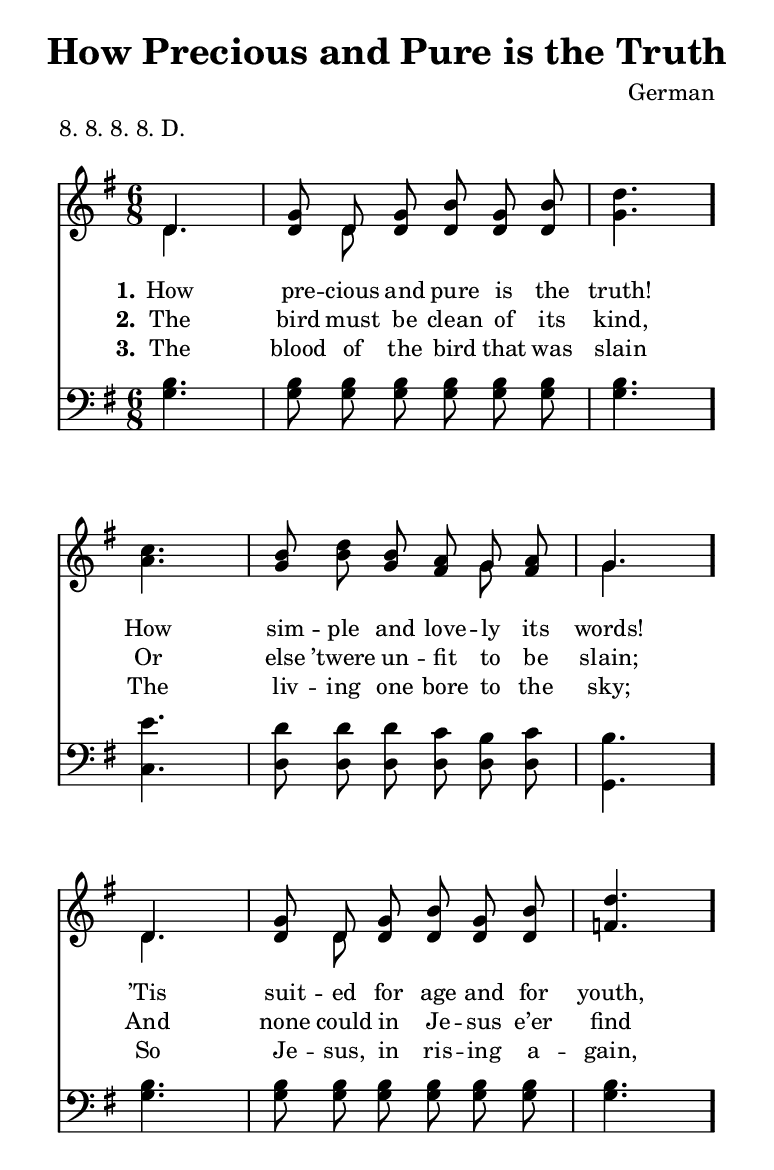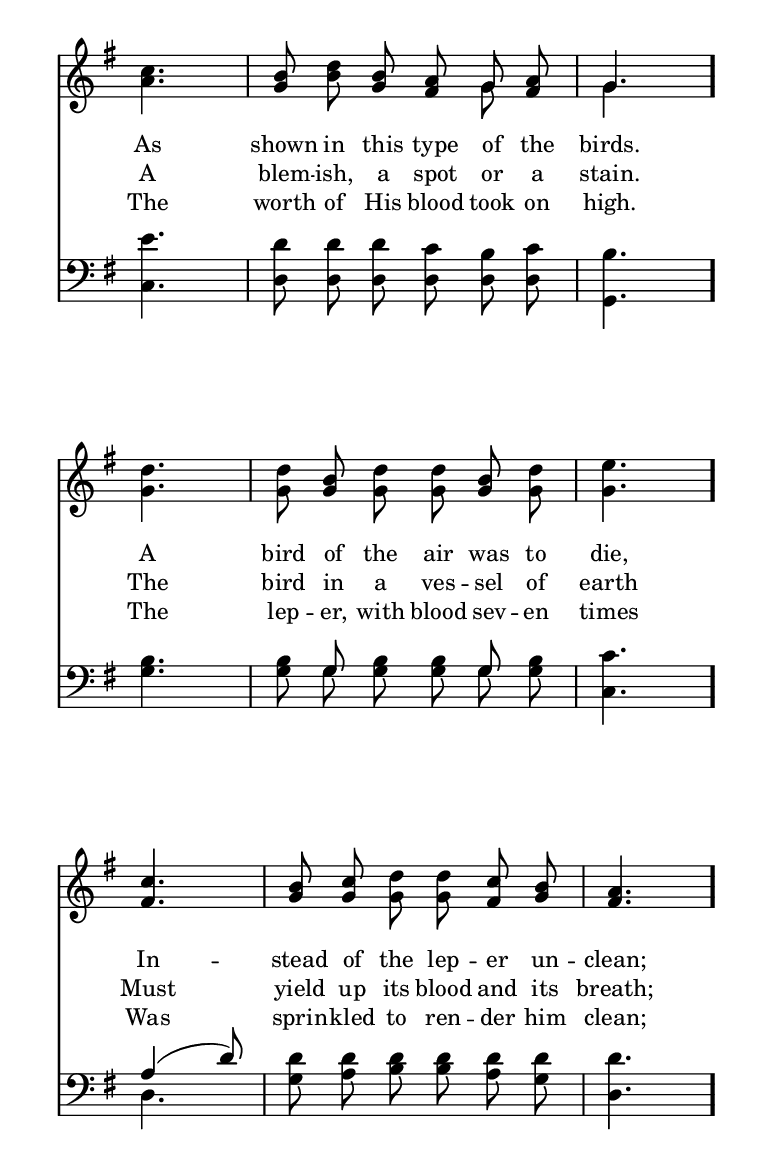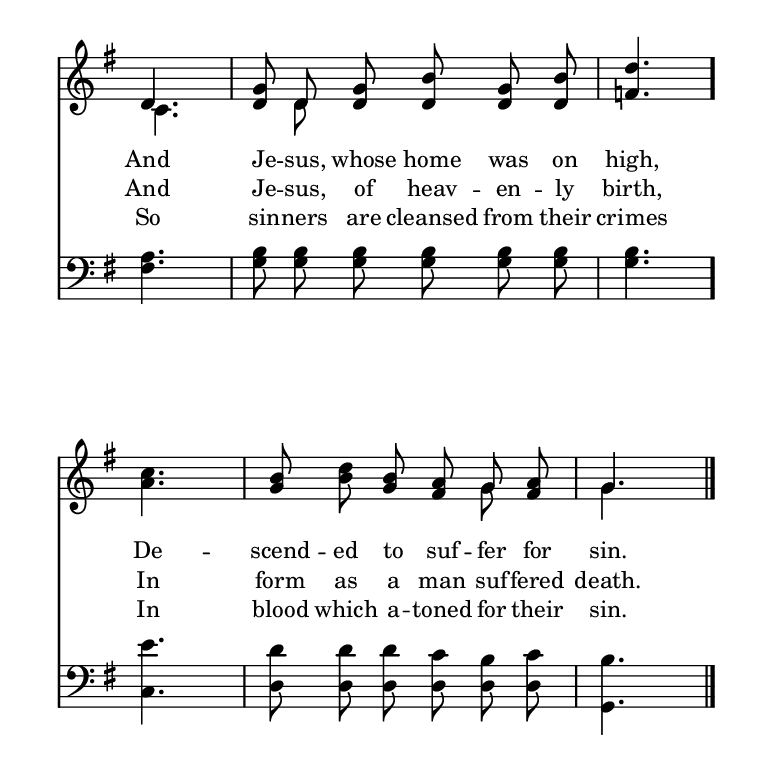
\include "common/global.ily"
\paper {
  \include "common/paper.ily"
}

\header{
  %gospel
  hymnnumber = "18"
  title = "How Precious and Pure is the Truth"
  tunename = "De Fleury"
  meter = "8. 8. 8. 8. D."
  poet = ""
  composer = "German"
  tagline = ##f
}

% for fermata in MIDI
ta = { \tempo 4=70 }
tb = { \tempo 4=35 }

patternAA = { c4.     | c8 c8 c8 c8 c8 c8 | c4. } % All except line 6 tenor
patternAB = { c4( c8) | c8 c8 c8 c8 c8 c8 | c4. } % Line 6 tenor

global = {
  \include "common/overrides.ily"
  \override Staff.TimeSignature.style = #'numbered
  \time 6/8
  \override Score.MetronomeMark.transparent = ##t % hide all fermata changes too
  \ta
  \key g \major
  \partial 4.
  \autoBeamOff
}

notesSoprano = {
\global
\relative c' {

  \changePitch \patternAA { d  | g d g b g b | d }
  \changePitch \patternAA { c  | b d b a g a | g }
  \changePitch \patternAA { d  | g d g b g b | d }
  \changePitch \patternAA { c  | b d b a g a | g }

  \changePitch \patternAA { d' | d b d d b d | e }
  \changePitch \patternAA { c  | b c d d c b | a }
  \changePitch \patternAA { d, | g d g b g b | d }
  \changePitch \patternAA { c  | b d b a g a | g }

  \bar "|."

}
}

notesAlto = {
\global
\relative e' {

  \changePitch \patternAA { d   | d d d d d d     | g   }
  \changePitch \patternAA { a   | g b g fis g fis | g   }
  \changePitch \patternAA { d   | d d d d d d     | f   }
  \changePitch \patternAA { a   | g b g fis g fis | g   }

  \changePitch \patternAA { g   | g g g g g g     | g   }
  \changePitch \patternAA { fis | g g g g fis g   | fis }
  \changePitch \patternAA { c   | d d d d d d     | f   }
  \changePitch \patternAA { a   | g b g fis g fis | g   }

}
}

notesTenor = {
\global
\relative a {

  \changePitch \patternAA { b   | b b b b b b | b }
  \changePitch \patternAA { e   | d d d c b c | b }
  \changePitch \patternAA { b   | b b b b b b | b }
  \changePitch \patternAA { e   | d d d c b c | b }

  \changePitch \patternAA { b   | b g b b g b | c }
  \changePitch \patternAB { a d | d d d d d d | d }
  \changePitch \patternAA { a   | b b b b b b | b }
  \changePitch \patternAA { e   | d d d c b c | b }

}
}

notesBass = {
\global
\relative f {

  \changePitch \patternAA { g   | g g g g g g | g  }
  \changePitch \patternAA { c,  | d d d d d d | g, }
  \changePitch \patternAA { g'  | g g g g g g | g  }
  \changePitch \patternAA { c,  | d d d d d d | g, }

  \changePitch \patternAA { g'  | g g g g g g | c, }
  \changePitch \patternAA { d   | g a b b a g | d  }
  \changePitch \patternAA { fis | g g g g g g | g  }
  \changePitch \patternAA { c,  | d d d d d d | g,  }

}
}

wordsA = \lyricmode {
\set stanza = "1."

How pre -- cious and pure is the truth! \bar "."
How sim -- ple and love -- ly its words! \bar "." \eogbreak
’Tis suit -- ed for age and for youth, \bar "."
As shown in this type of the birds. \bar "." \eogbreak
A bird of the air was to die, \bar "."
In -- stead of the lep -- er un -- clean; \bar "." \eogbreak
And Je -- sus, whose home was on high, \bar "."
De -- scend -- ed to suf -- fer for sin. \bar "." \eogbreak

}

wordsB = \lyricmode {
\set stanza = "2."

The bird must be clean of its kind,
Or else ’twere un -- fit to be slain;
And none could in Je -- sus e’er find
A blem -- ish, a spot or a stain.
The bird in a ves -- sel of earth
Must yield up its blood and its breath;
And Je -- sus, of heav -- en -- ly birth,
In form as a man suf -- fered death.

}

wordsC = \lyricmode {
\set stanza = "3."

The blood of the bird that was slain
The liv -- ing one bore to the sky;
So Je -- sus, in ris -- ing a -- gain,
The worth of His blood took on high.
The lep -- er, with blood sev -- en times
Was sprin -- kled to ren -- der him clean;
So sin -- ners are cleansed from their crimes
In blood which a -- toned for their sin.

}

\score {
  \context ChoirStaff <<
    \context Staff = upper <<
      \set Staff.autoBeaming = ##f
      \set ChoirStaff.systemStartDelimiter = #'SystemStartBar
      \set ChoirStaff.printPartCombineTexts = ##f
      \partcombine #'(2 . 9) \notesSoprano \notesAlto
      \context NullVoice = sopranos { \voiceOne << \notesSoprano >> }
      \context NullVoice = altos { \voiceTwo << \notesAlto >> }
      \context Lyrics = one   \lyricsto sopranos \wordsA
      \context Lyrics = two   \lyricsto sopranos \wordsB
      \context Lyrics = three \lyricsto sopranos \wordsC
      %\context Lyrics = four  \lyricsto sopranos \wordsD
      %\context Lyrics = five  \lyricsto sopranos \wordsE
    >>
    \context Staff = men <<
      \set Staff.autoBeaming = ##f
      \clef bass
      \set ChoirStaff.printPartCombineTexts = ##f
      \partcombine #'(2 . 9) \notesTenor \notesBass
      \context NullVoice = tenors { \voiceOne << \notesTenor >> }
      \context NullVoice = basses { \voiceTwo << \notesBass >> }
    >>
  >>
  \layout {
    \include "common/layout.ily"
  }
  \midi{
    \include "common/midi.ily"
  }
}

\version "2.19.49"  % necessary for upgrading to future LilyPond versions.

% vi:set et ts=2 sw=2 ai nocindent syntax=lilypond:
